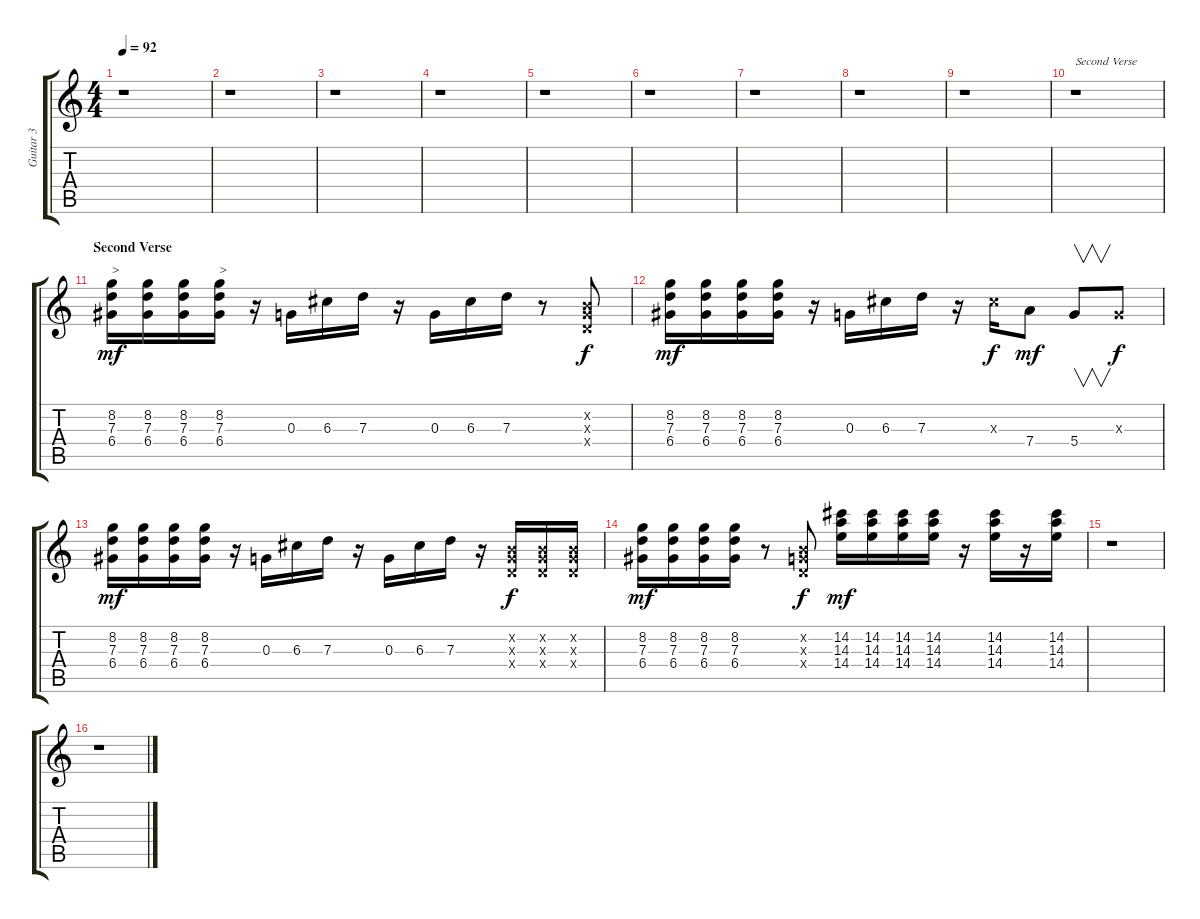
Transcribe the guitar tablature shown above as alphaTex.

\track ("Guitar 3" "Guitar 3") {instrument electricguitarclean}
\staff {score tabs}
\tuning (E4 B3 G3 D3 A2 E2) {hide}
\ts (4 4)
\tempo 92
\clef g2
\ks c
r.1{dy mf} |
r.1 |
r.1 |
r.1 |
r.1 |
r.1 |
r.1 |
r.1 |
r.1 |
r.1{txt "Second Verse"} |
\section ("" "Second Verse")
(8.2 7.3 6.4).16{txt ">"} (8.2 7.3 6.4).16 (8.2 7.3 6.4).16 (8.2 7.3 6.4).16{txt ">"} r.16 0.3.16 6.3.16 7.3.16 r.16 0.3.16 6.3.16 7.3.16 r.8 (0.2{x} 0.3{x} 0.4{x}).8{dy f} |
(8.2 7.3 6.4).16{dy mf} (8.2 7.3 6.4).16 (8.2 7.3 6.4).16 (8.2 7.3 6.4).16 r.16 0.3.16 6.3.16 7.3.16 r.16 6.3{x}.16{dy f} 7.4.8{dy mf} 5.4.8{v} 0.3{x}.8{dy f} |
(8.2 7.3 6.4).16{dy mf} (8.2 7.3 6.4).16 (8.2 7.3 6.4).16 (8.2 7.3 6.4).16 r.16 0.3.16 6.3.16 7.3.16 r.16 0.3.16 6.3.16 7.3.16 r.16 (0.2{x} 0.3{x} 0.4{x}).16{dy f} (0.2{x} 0.3{x} 0.4{x}).16 (0.2{x} 0.3{x} 0.4{x}).16 |
(8.2 7.3 6.4).16{dy mf} (8.2 7.3 6.4).16 (8.2 7.3 6.4).16 (8.2 7.3 6.4).16 r.8 (0.2{x} 0.3{x} 0.4{x}).8{dy f} (14.2 14.3 14.4).16{dy mf} (14.2 14.3 14.4).16 (14.2 14.3 14.4).16 (14.2 14.3 14.4).16 r.16 (14.2 14.3 14.4).16 r.16 (14.2 14.3 14.4).16 |
r.1 |
r.1
